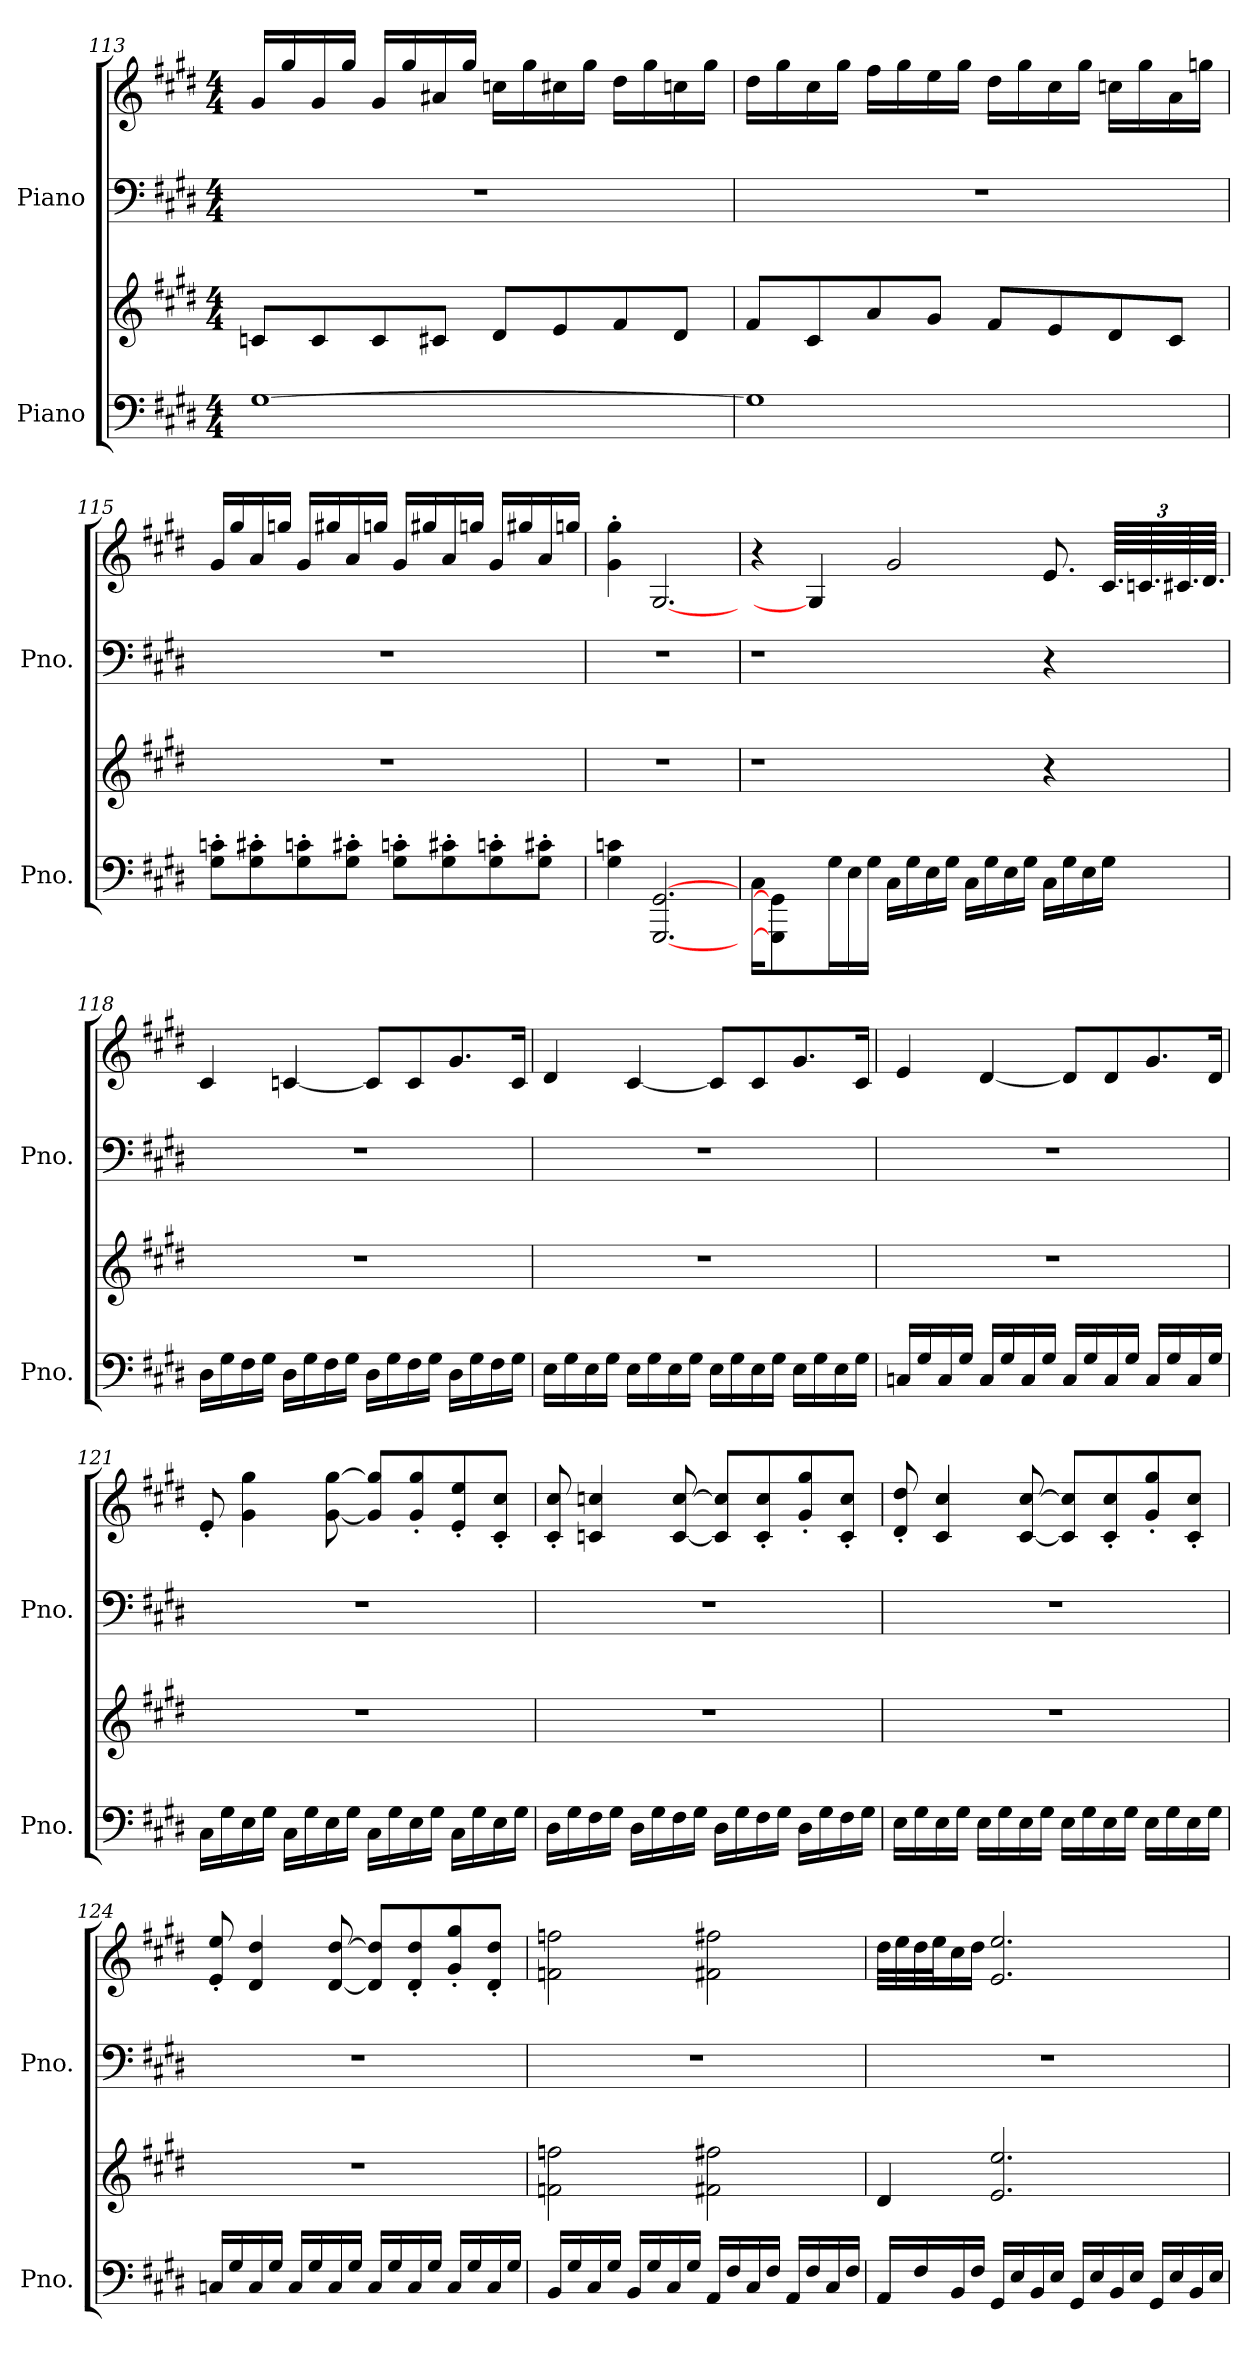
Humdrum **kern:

**kern	**kern	**kern	**kern
*part2	*part2	*part1	*part1
*staff4	*staff3	*staff2	*staff1
*I"Piano	*	*I"Piano	*
*I'Pno.	*	*I'Pno.	*
!!LO:PB:g=z
*clefF4	*clefG2	*clefF4	*clefG2
*k[f#c#g#d#]	*k[f#c#g#d#]	*k[f#c#g#d#]	*k[f#c#g#d#]
*E:	*E:	*E:	*E:
*M4/4	*M4/4	*M4/4	*M4/4
=113	=113	=113	=113
[1G#	8cn/L	1r	16g#/LL
.	.	.	16gg#/
.	8c/	.	16g#/
.	.	.	16gg#/JJ
.	8c/	.	16g#/LL
.	.	.	16gg#/
.	8c#X/J	.	16a#X/
.	.	.	16gg#/JJ
.	8d#/L	.	16ccn\LL
.	.	.	16gg#\
.	8e/	.	16cc#X\
.	.	.	16gg#\JJ
.	8f#/	.	16dd#\LL
.	.	.	16gg#\
.	8d#/J	.	16ccn\
.	.	.	16gg#\JJ
!!LO:PB:g=z
=114	=114	=114	=114
1G#]	8f#/L	1r	16dd#\LL
.	.	.	16gg#\
.	8c#/	.	16cc#\
.	.	.	16gg#\JJ
.	8a/	.	16ff#\LL
.	.	.	16gg#\
.	8g#/J	.	16ee\
.	.	.	16gg#\JJ
.	8f#/L	.	16dd#\LL
.	.	.	16gg#\
.	8e/	.	16cc#\
.	.	.	16gg#\JJ
.	8d#/	.	16ccn\LL
.	.	.	16gg#\
.	8c#/J	.	16a\
.	.	.	16ggn\JJ
=115	=115	=115	=115
8G#\' 8cn\'L	1r	1r	16g#/LL
.	.	.	16gg#/
8G#\' 8c#X\'	.	.	16a/
.	.	.	16ggn/JJ
8G#\' 8cn\'	.	.	16g#/LL
.	.	.	16gg#X/
8G#\' 8c#X\'J	.	.	16a/
.	.	.	16ggn/JJ
8G#\' 8cn\'L	.	.	16g#/LL
.	.	.	16gg#X/
8G#\' 8c#X\'	.	.	16a/
.	.	.	16ggn/JJ
8G#\' 8cn\'	.	.	16g#/LL
.	.	.	16gg#X/
8G#\' 8c#X\'J	.	.	16a/
.	.	.	16ggn/JJ
!!LO:PB:g=z
=116	=116	=116	=116
4G#\ 4cn\	1r	1r	4g#\' 4gg#\'
[2.GGG# [2.GG#	.	.	[2.G#
=117	=117	=117	=117
16C#\LL	1r	1r	4r
4GGG#] 4GG#]	.	.	.
.	.	.	4G#]
16G#\	.	.	.
16E\	.	.	.
16G#\JJ	.	.	.
16C#\LL	.	.	2g#/
16G#\	.	.	.
16E\	.	.	.
16G#\JJ	.	.	.
16C#\LL	.	.	.
16G#\	.	.	.
16E\	.	.	.
16G#\JJ	.	.	.
16C#\LL	4r	4r	8.e/
16G#\	.	.	.
16E\	.	.	.
*	*	*	*Xbrackettup
16G#\JJ	.	.	96.c#/LLLL
.	.	.	96.cn/
.	.	.	96.c#X/
.	.	.	96.d#/JJJJ
!!LO:PB:g=z
=118	=118	=118	=118
16D#\LL	1r	1r	4c#/
16G#\	.	.	.
16F#\	.	.	.
16G#\JJ	.	.	.
16D#\LL	.	.	[4cn/
16G#\	.	.	.
16F#\	.	.	.
16G#\JJ	.	.	.
16D#\LL	.	.	8c/L]
16G#\	.	.	.
16F#\	.	.	8c/
16G#\JJ	.	.	.
16D#\LL	.	.	8.g#/
16G#\	.	.	.
16F#\	.	.	.
16G#\JJ	.	.	16c/Jk
!!LO:PB:g=z
=119	=119	=119	=119
16E\LL	1r	1r	4d#/
16G#\	.	.	.
16E\	.	.	.
16G#\JJ	.	.	.
16E\LL	.	.	[4c#/
16G#\	.	.	.
16E\	.	.	.
16G#\JJ	.	.	.
16E\LL	.	.	8c#/L]
16G#\	.	.	.
16E\	.	.	8c#/
16G#\JJ	.	.	.
16E\LL	.	.	8.g#/
16G#\	.	.	.
16E\	.	.	.
16G#\JJ	.	.	16c#/Jk
!!LO:PB:g=z
=120	=120	=120	=120
16Cn/LL	1r	1r	4e/
16G#/	.	.	.
16C/	.	.	.
16G#/JJ	.	.	.
16C/LL	.	.	[4d#/
16G#/	.	.	.
16C/	.	.	.
16G#/JJ	.	.	.
16C/LL	.	.	8d#/L]
16G#/	.	.	.
16C/	.	.	8d#/
16G#/JJ	.	.	.
16C/LL	.	.	8.g#/
16G#/	.	.	.
16C/	.	.	.
16G#/JJ	.	.	16d#/Jk
!!LO:PB:g=z
=121	=121	=121	=121
16C#\LL	1r	1r	8e'/
16G#\	.	.	.
16E\	.	.	4g#\ 4gg#\
16G#\JJ	.	.	.
16C#\LL	.	.	.
16G#\	.	.	.
16E\	.	.	[8g#\ [8gg#\
16G#\JJ	.	.	.
16C#\LL	.	.	8g#/] 8gg#/]L
16G#\	.	.	.
16E\	.	.	8g#/' 8gg#/'
16G#\JJ	.	.	.
16C#\LL	.	.	8e/' 8ee/'
16G#\	.	.	.
16E\	.	.	8c#/' 8cc#/'J
16G#\JJ	.	.	.
!!LO:PB:g=z
=122	=122	=122	=122
16D#\LL	1r	1r	8c#/' 8cc#/'
16G#\	.	.	.
16F#\	.	.	4cn/ 4ccn/
16G#\JJ	.	.	.
16D#\LL	.	.	.
16G#\	.	.	.
16F#\	.	.	[8c/ [8cc/
16G#\JJ	.	.	.
16D#\LL	.	.	8c/] 8cc/]L
16G#\	.	.	.
16F#\	.	.	8c/' 8cc/'
16G#\JJ	.	.	.
16D#\LL	.	.	8g#/' 8gg#/'
16G#\	.	.	.
16F#\	.	.	8c/' 8cc/'J
16G#\JJ	.	.	.
=123	=123	=123	=123
16E\LL	1r	1r	8d#/' 8dd#/'
16G#\	.	.	.
16E\	.	.	4c#/ 4cc#/
16G#\JJ	.	.	.
16E\LL	.	.	.
16G#\	.	.	.
16E\	.	.	[8c#/ [8cc#/
16G#\JJ	.	.	.
16E\LL	.	.	8c#/] 8cc#/]L
16G#\	.	.	.
16E\	.	.	8c#/' 8cc#/'
16G#\JJ	.	.	.
16E\LL	.	.	8g#/' 8gg#/'
16G#\	.	.	.
16E\	.	.	8c#/' 8cc#/'J
16G#\JJ	.	.	.
!!LO:PB:g=z
=124	=124	=124	=124
16Cn/LL	1r	1r	8e/' 8ee/'
16G#/	.	.	.
16C/	.	.	4d#/ 4dd#/
16G#/JJ	.	.	.
16C/LL	.	.	.
16G#/	.	.	.
16C/	.	.	[8d#/ [8dd#/
16G#/JJ	.	.	.
16C/LL	.	.	8d#/] 8dd#/]L
16G#/	.	.	.
16C/	.	.	8d#/' 8dd#/'
16G#/JJ	.	.	.
16C/LL	.	.	8g#/' 8gg#/'
16G#/	.	.	.
16C/	.	.	8d#/' 8dd#/'J
16G#/JJ	.	.	.
!!LO:PB:g=z
=125	=125	=125	=125
16BB/LL	2fn\ 2ffn\	1r	2fn\ 2ffn\
16G#/	.	.	.
16C#/	.	.	.
16G#/JJ	.	.	.
16BB/LL	.	.	.
16G#/	.	.	.
16C#/	.	.	.
16G#/JJ	.	.	.
16AA/LL	2f#X\ 2ff#X\	.	2f#X\ 2ff#X\
16F#/	.	.	.
16C#/	.	.	.
16F#/JJ	.	.	.
16AA/LL	.	.	.
16F#/	.	.	.
16C#/	.	.	.
16F#/JJ	.	.	.
!!LO:PB:g=z
=126	=126	=126	=126
16AA/LL	4d#/	1r	32dd#\LLL
.	.	.	32ee\
16F#/	.	.	32dd#\
.	.	.	32ee\J
16BB/	.	.	16cc#\
16F#/JJ	.	.	16dd#\JJ
16GG#/LL	2.e/ 2.ee/	.	2.e/ 2.ee/
16E/	.	.	.
16BB/	.	.	.
16E/JJ	.	.	.
16GG#/LL	.	.	.
16E/	.	.	.
16BB/	.	.	.
16E/JJ	.	.	.
16GG#/LL	.	.	.
16E/	.	.	.
16BB/	.	.	.
16E/JJ	.	.	.
=	=	=	=
*-	*-	*-	*-
